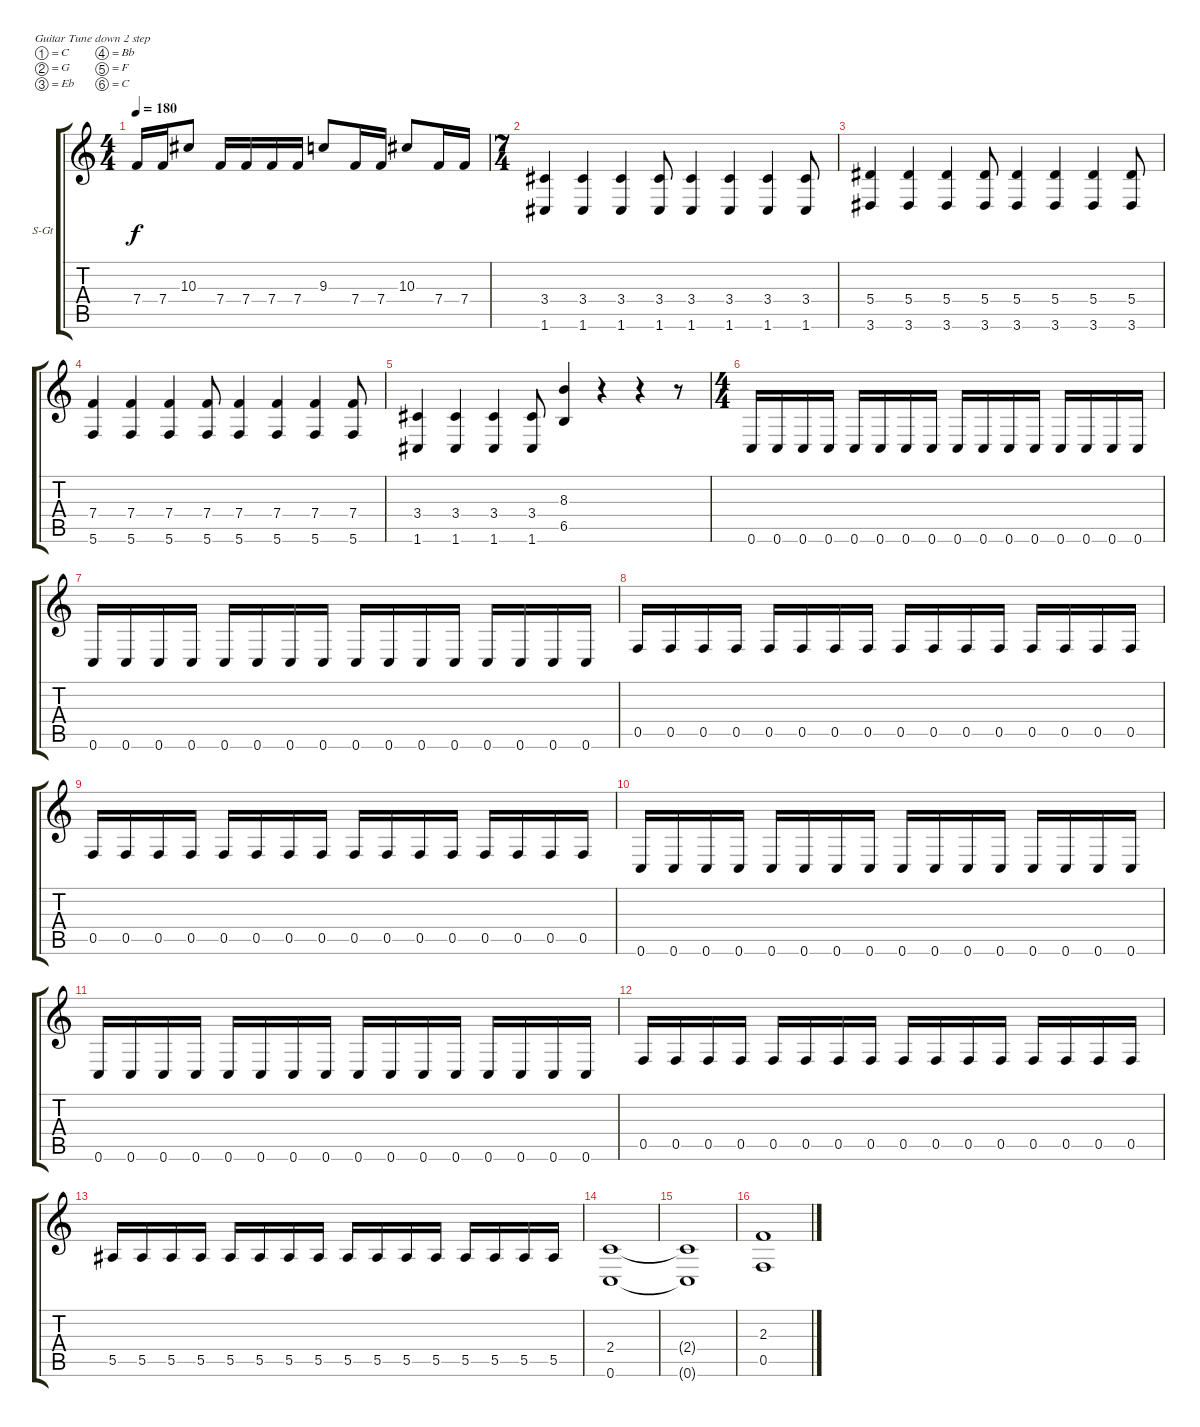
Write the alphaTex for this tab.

\bracketExtendMode groupsimilarinstruments
\firstSystemTrackNameOrientation horizontal
\otherSystemsTrackNameOrientation horizontal
\track ("Guitar 1" "S-Gt") {instrument acousticguitarsteel}
\staff {score tabs}
\tuning (C4 G3 Eb3 Bb2 F2 C2)
\ts (4 4)
\tempo 180
\clef g2
\ks c
7.4.16{dy f} 7.4.16 10.3.8 7.4.16 7.4.16 7.4.16 7.4.16 9.3.8 7.4.16 7.4.16 10.3.8 7.4.16 7.4.16 |
\ts (7 4)
(1.6 3.4).4 (1.6 3.4).4 (1.6 3.4).4 (1.6 3.4).8 (1.6 3.4).4 (1.6 3.4).4 (1.6 3.4).4 (1.6 3.4).8 |
(3.6 5.4).4 (3.6 5.4).4 (3.6 5.4).4 (3.6 5.4).8 (3.6 5.4).4 (3.6 5.4).4 (3.6 5.4).4 (3.6 5.4).8 |
(5.6 7.4).4 (5.6 7.4).4 (5.6 7.4).4 (5.6 7.4).8 (5.6 7.4).4 (5.6 7.4).4 (5.6 7.4).4 (5.6 7.4).8 |
(1.6 3.4).4 (1.6 3.4).4 (1.6 3.4).4 (1.6 3.4).8 (6.5 8.3).4 r.4 r.4 r.8 |
\ts (4 4)
0.6.16 0.6.16 0.6.16 0.6.16 0.6.16 0.6.16 0.6.16 0.6.16 0.6.16 0.6.16 0.6.16 0.6.16 0.6.16 0.6.16 0.6.16 0.6.16 |
0.6.16 0.6.16 0.6.16 0.6.16 0.6.16 0.6.16 0.6.16 0.6.16 0.6.16 0.6.16 0.6.16 0.6.16 0.6.16 0.6.16 0.6.16 0.6.16 |
0.5.16 0.5.16 0.5.16 0.5.16 0.5.16 0.5.16 0.5.16 0.5.16 0.5.16 0.5.16 0.5.16 0.5.16 0.5.16 0.5.16 0.5.16 0.5.16 |
0.5.16 0.5.16 0.5.16 0.5.16 0.5.16 0.5.16 0.5.16 0.5.16 0.5.16 0.5.16 0.5.16 0.5.16 0.5.16 0.5.16 0.5.16 0.5.16 |
0.6.16 0.6.16 0.6.16 0.6.16 0.6.16 0.6.16 0.6.16 0.6.16 0.6.16 0.6.16 0.6.16 0.6.16 0.6.16 0.6.16 0.6.16 0.6.16 |
0.6.16 0.6.16 0.6.16 0.6.16 0.6.16 0.6.16 0.6.16 0.6.16 0.6.16 0.6.16 0.6.16 0.6.16 0.6.16 0.6.16 0.6.16 0.6.16 |
0.5.16 0.5.16 0.5.16 0.5.16 0.5.16 0.5.16 0.5.16 0.5.16 0.5.16 0.5.16 0.5.16 0.5.16 0.5.16 0.5.16 0.5.16 0.5.16 |
5.5.16 5.5.16 5.5.16 5.5.16 5.5.16 5.5.16 5.5.16 5.5.16 5.5.16 5.5.16 5.5.16 5.5.16 5.5.16 5.5.16 5.5.16 5.5.16 |
(0.6 2.4).1 |
(0.6{t} 2.4{t}).1 |
(0.5 2.3).1
